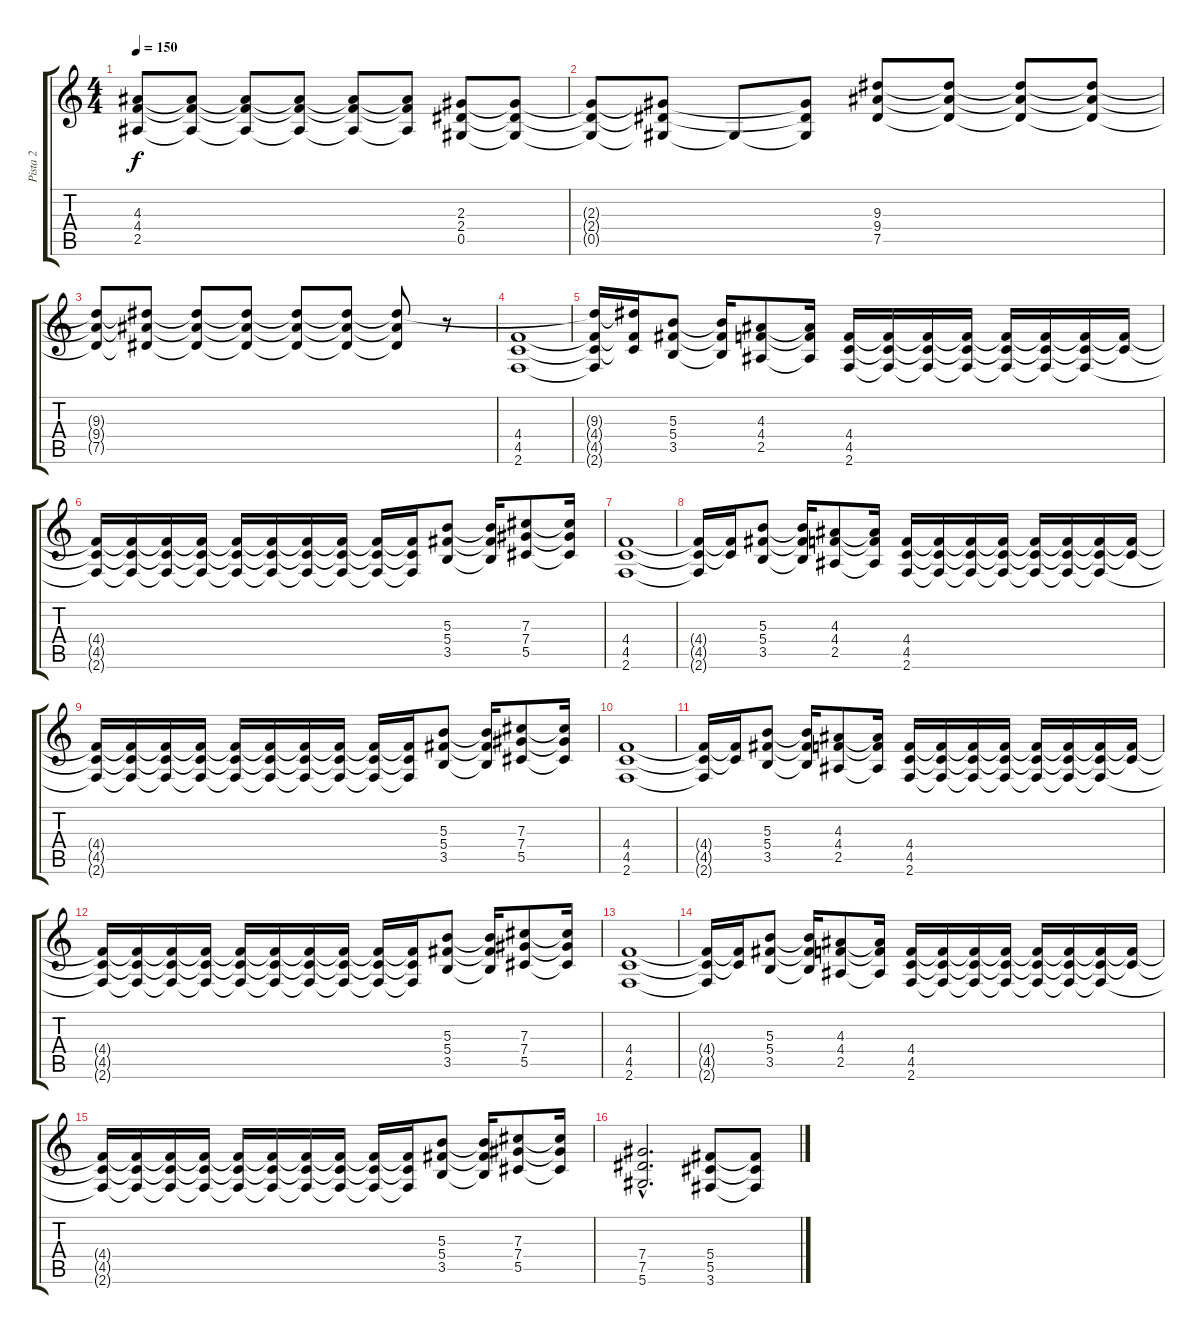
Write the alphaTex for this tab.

\track ("Pista 2" "Pista 2") {instrument distortionguitar}
\staff {score tabs}
\tuning (Eb4 Bb3 Gb3 Db3 Ab2 Eb2) {hide}
\ts (4 4)
\tempo 150
\clef g2
\ks c
(4.3 4.4 2.5).8{dy f} (4.3{t} 4.4{t} 2.5{t}).8 (4.3{t} 4.4{t} 2.5{t}).8 (4.3{t} 4.4{t} 2.5{t}).8 (4.3{t} 4.4{t} 2.5{t}).8 (4.3{t} 4.4{t} 2.5{t}).8 (2.3 2.4 0.5).8 (2.3{t} 2.4{t} 0.5{t}).8 |
(2.3{t} 2.4{t} 0.5{t}).8 (2.3{t} 2.4{t} 0.5{t}).8 0.5{t}.8 (2.3{t} 2.4{t} 0.5{t}).8 (9.3 9.4 7.5).8 (9.3{t} 9.4{t} 7.5{t}).8 (9.3{t} 9.4{t} 7.5{t}).8 (9.3{t} 9.4{t} 7.5{t}).8 |
(9.3{t} 9.4{t} 7.5{t}).8 (9.3{t} 9.4{t} 7.5{t}).8 (9.3{t} 9.4{t} 7.5{t}).8 (9.3{t} 9.4{t} 7.5{t}).8 (9.3{t} 9.4{t} 7.5{t}).8 (9.3{t} 9.4{t} 7.5{t}).8 (9.3{t} 9.4{t} 7.5{t}).8 r.8 |
(4.4 4.5 2.6).1 |
(9.3{t} 4.4{t} 4.5{t} 2.6{t}).16 (9.3{t} 4.4{t} 4.5{t}).16 (5.3 5.4 3.5).8 (5.3{t} 5.4{t} 3.5{t}).16 (4.3 4.4 2.5).8 (4.3{t} 4.4{t} 2.5{t}).16 (4.4 4.5 2.6).16 (4.4{t} 4.5{t} 2.6{t}).16 (4.4{t} 4.5{t} 2.6{t}).16 (4.4{t} 4.5{t} 2.6{t}).16 (4.4{t} 4.5{t} 2.6{t}).16 (4.4{t} 4.5{t} 2.6{t}).16 (4.4{t} 4.5{t} 2.6{t}).16 (4.4{t} 4.5{t}).16 |
(4.4{t} 4.5{t} 2.6{t}).16 (4.4{t} 4.5{t} 2.6{t}).16 (4.4{t} 4.5{t} 2.6{t}).16 (4.4{t} 4.5{t} 2.6{t}).16 (4.4{t} 4.5{t} 2.6{t}).16 (4.4{t} 4.5{t} 2.6{t}).16 (4.4{t} 4.5{t} 2.6{t}).16 (4.4{t} 4.5{t} 2.6{t}).16 (4.4{t} 4.5{t} 2.6{t}).16 (4.4{t} 4.5{t} 2.6{t}).16 (5.3 5.4 3.5).8 (5.3{t} 5.4{t} 3.5{t}).16 (7.3 7.4 5.5).8 (7.3{t} 7.4{t} 5.5{t}).16 |
(4.4 4.5 2.6).1 |
(4.4{t} 4.5{t} 2.6{t}).16 (4.4{t} 4.5{t}).16 (5.3 5.4 3.5).8 (5.3{t} 5.4{t} 3.5{t}).16 (4.3 4.4 2.5).8 (4.3{t} 4.4{t} 2.5{t}).16 (4.4 4.5 2.6).16 (4.4{t} 4.5{t} 2.6{t}).16 (4.4{t} 4.5{t} 2.6{t}).16 (4.4{t} 4.5{t} 2.6{t}).16 (4.4{t} 4.5{t} 2.6{t}).16 (4.4{t} 4.5{t} 2.6{t}).16 (4.4{t} 4.5{t} 2.6{t}).16 (4.4{t} 4.5{t}).16 |
(4.4{t} 4.5{t} 2.6{t}).16 (4.4{t} 4.5{t} 2.6{t}).16 (4.4{t} 4.5{t} 2.6{t}).16 (4.4{t} 4.5{t} 2.6{t}).16 (4.4{t} 4.5{t} 2.6{t}).16 (4.4{t} 4.5{t} 2.6{t}).16 (4.4{t} 4.5{t} 2.6{t}).16 (4.4{t} 4.5{t} 2.6{t}).16 (4.4{t} 4.5{t} 2.6{t}).16 (4.4{t} 4.5{t} 2.6{t}).16 (5.3 5.4 3.5).8 (5.3{t} 5.4{t} 3.5{t}).16 (7.3 7.4 5.5).8 (7.3{t} 7.4{t} 5.5{t}).16 |
(4.4 4.5 2.6).1 |
(4.4{t} 4.5{t} 2.6{t}).16 (4.4{t} 4.5{t}).16 (5.3 5.4 3.5).8 (5.3{t} 5.4{t} 3.5{t}).16 (4.3 4.4 2.5).8 (4.3{t} 4.4{t} 2.5{t}).16 (4.4 4.5 2.6).16 (4.4{t} 4.5{t} 2.6{t}).16 (4.4{t} 4.5{t} 2.6{t}).16 (4.4{t} 4.5{t} 2.6{t}).16 (4.4{t} 4.5{t} 2.6{t}).16 (4.4{t} 4.5{t} 2.6{t}).16 (4.4{t} 4.5{t} 2.6{t}).16 (4.4{t} 4.5{t}).16 |
(4.4{t} 4.5{t} 2.6{t}).16 (4.4{t} 4.5{t} 2.6{t}).16 (4.4{t} 4.5{t} 2.6{t}).16 (4.4{t} 4.5{t} 2.6{t}).16 (4.4{t} 4.5{t} 2.6{t}).16 (4.4{t} 4.5{t} 2.6{t}).16 (4.4{t} 4.5{t} 2.6{t}).16 (4.4{t} 4.5{t} 2.6{t}).16 (4.4{t} 4.5{t} 2.6{t}).16 (4.4{t} 4.5{t} 2.6{t}).16 (5.3 5.4 3.5).8 (5.3{t} 5.4{t} 3.5{t}).16 (7.3 7.4 5.5).8 (7.3{t} 7.4{t} 5.5{t}).16 |
(4.4 4.5 2.6).1 |
(4.4{t} 4.5{t} 2.6{t}).16 (4.4{t} 4.5{t}).16 (5.3 5.4 3.5).8 (5.3{t} 5.4{t} 3.5{t}).16 (4.3 4.4 2.5).8 (4.3{t} 4.4{t} 2.5{t}).16 (4.4 4.5 2.6).16 (4.4{t} 4.5{t} 2.6{t}).16 (4.4{t} 4.5{t} 2.6{t}).16 (4.4{t} 4.5{t} 2.6{t}).16 (4.4{t} 4.5{t} 2.6{t}).16 (4.4{t} 4.5{t} 2.6{t}).16 (4.4{t} 4.5{t} 2.6{t}).16 (4.4{t} 4.5{t}).16 |
(4.4{t} 4.5{t} 2.6{t}).16 (4.4{t} 4.5{t} 2.6{t}).16 (4.4{t} 4.5{t} 2.6{t}).16 (4.4{t} 4.5{t} 2.6{t}).16 (4.4{t} 4.5{t} 2.6{t}).16 (4.4{t} 4.5{t} 2.6{t}).16 (4.4{t} 4.5{t} 2.6{t}).16 (4.4{t} 4.5{t} 2.6{t}).16 (4.4{t} 4.5{t} 2.6{t}).16 (4.4{t} 4.5{t} 2.6{t}).16 (5.3 5.4 3.5).8 (5.3{t} 5.4{t} 3.5{t}).16 (7.3 7.4 5.5).8 (7.3{t} 7.4{t} 5.5{t}).16 |
(7.4{hac} 7.5{hac} 5.6{hac}).2{d} (5.4 5.5 3.6).8 (5.4{t} 5.5{t} 3.6{t}).8
